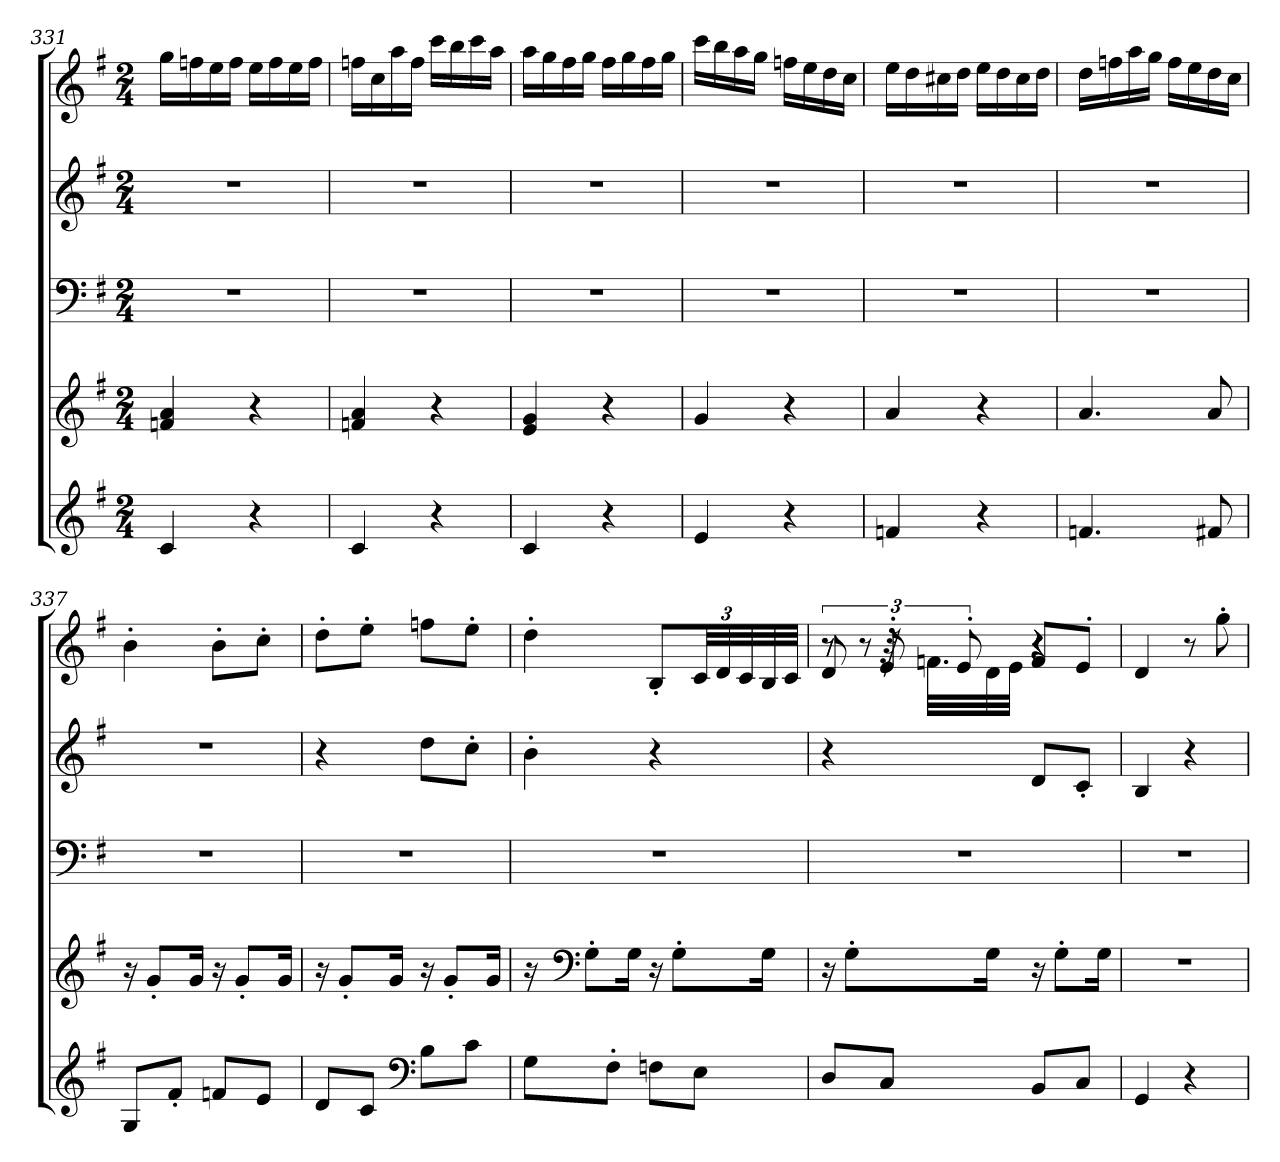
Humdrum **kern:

**kern	**kern	**kern	**kern	**kern
*part5	*part4	*part3	*part2	*part1
*staff5	*staff4	*staff3	*staff2	*staff1
!!LO:LB:g=z
*clefG2	*clefG2	*clefF4	*clefG2	*clefG2
*k[f#]	*k[f#]	*k[f#]	*k[f#]	*k[f#]
*M2/4	*M2/4	*M2/4	*M2/4	*M2/4
=331	=331	=331	=331	=331
4c/	4fn/ 4a/	2r	2r	16gg\LL
.	.	.	.	16ffn\
.	.	.	.	16ee\
.	.	.	.	16ff\JJ
4r	4r	.	.	16ee\LL
.	.	.	.	16ff\
.	.	.	.	16ee\
.	.	.	.	16ff\JJ
=332	=332	=332	=332	=332
4c/	4fn/ 4a/	2r	2r	16ffn\LL
.	.	.	.	16cc\
.	.	.	.	16aa\
.	.	.	.	16ff\JJ
4r	4r	.	.	16ccc\LL
.	.	.	.	16bb\
.	.	.	.	16ccc\
.	.	.	.	16aa\JJ
=333	=333	=333	=333	=333
4c/	4e/ 4g/	2r	2r	16aa\LL
.	.	.	.	16gg\
.	.	.	.	16ff#\
.	.	.	.	16gg\JJ
4r	4r	.	.	16ff#\LL
.	.	.	.	16gg\
.	.	.	.	16ff#\
.	.	.	.	16gg\JJ
=334	=334	=334	=334	=334
*	*	*	*	*MM134
4e/	4g/	2r	2r	16ccc\LL
.	.	.	.	16bb\
.	.	.	.	16aa\
.	.	.	.	16gg\JJ
4r	4r	.	.	16ffn\LL
.	.	.	.	16ee\
.	.	.	.	16dd\
.	.	.	.	16cc\JJ
!!LO:PB:g=z
=335	=335	=335	=335	=335
4fn/	4a/	2r	2r	16ee\LL
.	.	.	.	16dd\
.	.	.	.	16cc#X\
.	.	.	.	16dd\JJ
4r	4r	.	.	16ee\LL
.	.	.	.	16dd\
.	.	.	.	16cc#\
.	.	.	.	16dd\JJ
=336	=336	=336	=336	=336
4.fn/	4.a/	2r	2r	16dd\LL
.	.	.	.	16ffn\
.	.	.	.	16aa\
.	.	.	.	16gg\JJ
.	.	.	.	16ff\LL
.	.	.	.	16ee\
8f#X/	8a/	.	.	16dd\
.	.	.	.	16cc\JJ
=337	=337	=337	=337	=337
8G/L	16r	2r	2r	4b'\
.	8g'/L	.	.	.
8f#'/J	.	.	.	.
.	16g/Jk	.	.	.
8fn/L	16r	.	.	8b'\L
.	8g'/L	.	.	.
8e/J	.	.	.	8cc'\J
.	16g/Jk	.	.	.
=338	=338	=338	=338	=338
8d/L	16r	2r	4r	8dd'\L
.	8g'/L	.	.	.
8c/J	.	.	.	8ee'\J
.	16g/Jk	.	.	.
*clefF4	*	*	*	*
8B\L	16r	.	8dd\L	8ffn\L
.	8g'/L	.	.	.
8c\J	.	.	8cc'\J	8ee'\J
.	16g/Jk	.	.	.
!!LO:LB:g=z
=339	=339	=339	=339	=339
8G\L	16r	2r	4b'\	4dd'\
*	*clefF4	*	*	*
.	8G'\L	.	.	.
8F#'\J	.	.	.	.
.	16G\Jk	.	.	.
8Fn\L	16r	.	4r	8B'/L
.	8G'\L	.	.	.
*	*	*	*	*Xbrackettup
8E\J	.	.	.	48c/LL
.	.	.	.	48d/
.	.	.	.	48c/
.	16G\Jk	.	.	32B/
.	.	.	.	32c/JJJ
=340	=340	=340	=340	=340
*	*	*	*	*brackettup
*	*	*	*	*^
*	*	*	*	*	*^
8D/L	16r	2r	4r	12d/	8r	8r
.	8G'\L	.	.	.	.	.
.	.	.	.	12r	.	.
8C/J	.	.	.	.	64r	8e'/
.	.	.	.	.	32.fn\LLL	.
.	.	.	.	12e'/	.	.
.	16G\Jk	.	.	.	32d\	.
.	.	.	.	.	32e\JJJ	.
8BB/L	16r	.	8d/L	8f/L	4r	4r
.	8G'\L	.	.	.	.	.
8C/J	.	.	8c'/J	8e'/J	.	.
.	16G\Jk	.	.	.	.	.
*	*	*	*	*v	*v	*v
=341	=341	=341	=341	=341
4GG/	2r	2r	4B/	4d/
*	*	*	*	*MM87
4r	.	.	4r	8r
*	*	*	*	*MM134
.	.	.	.	8gg'\
=	=	=	=	=
*-	*-	*-	*-	*-
